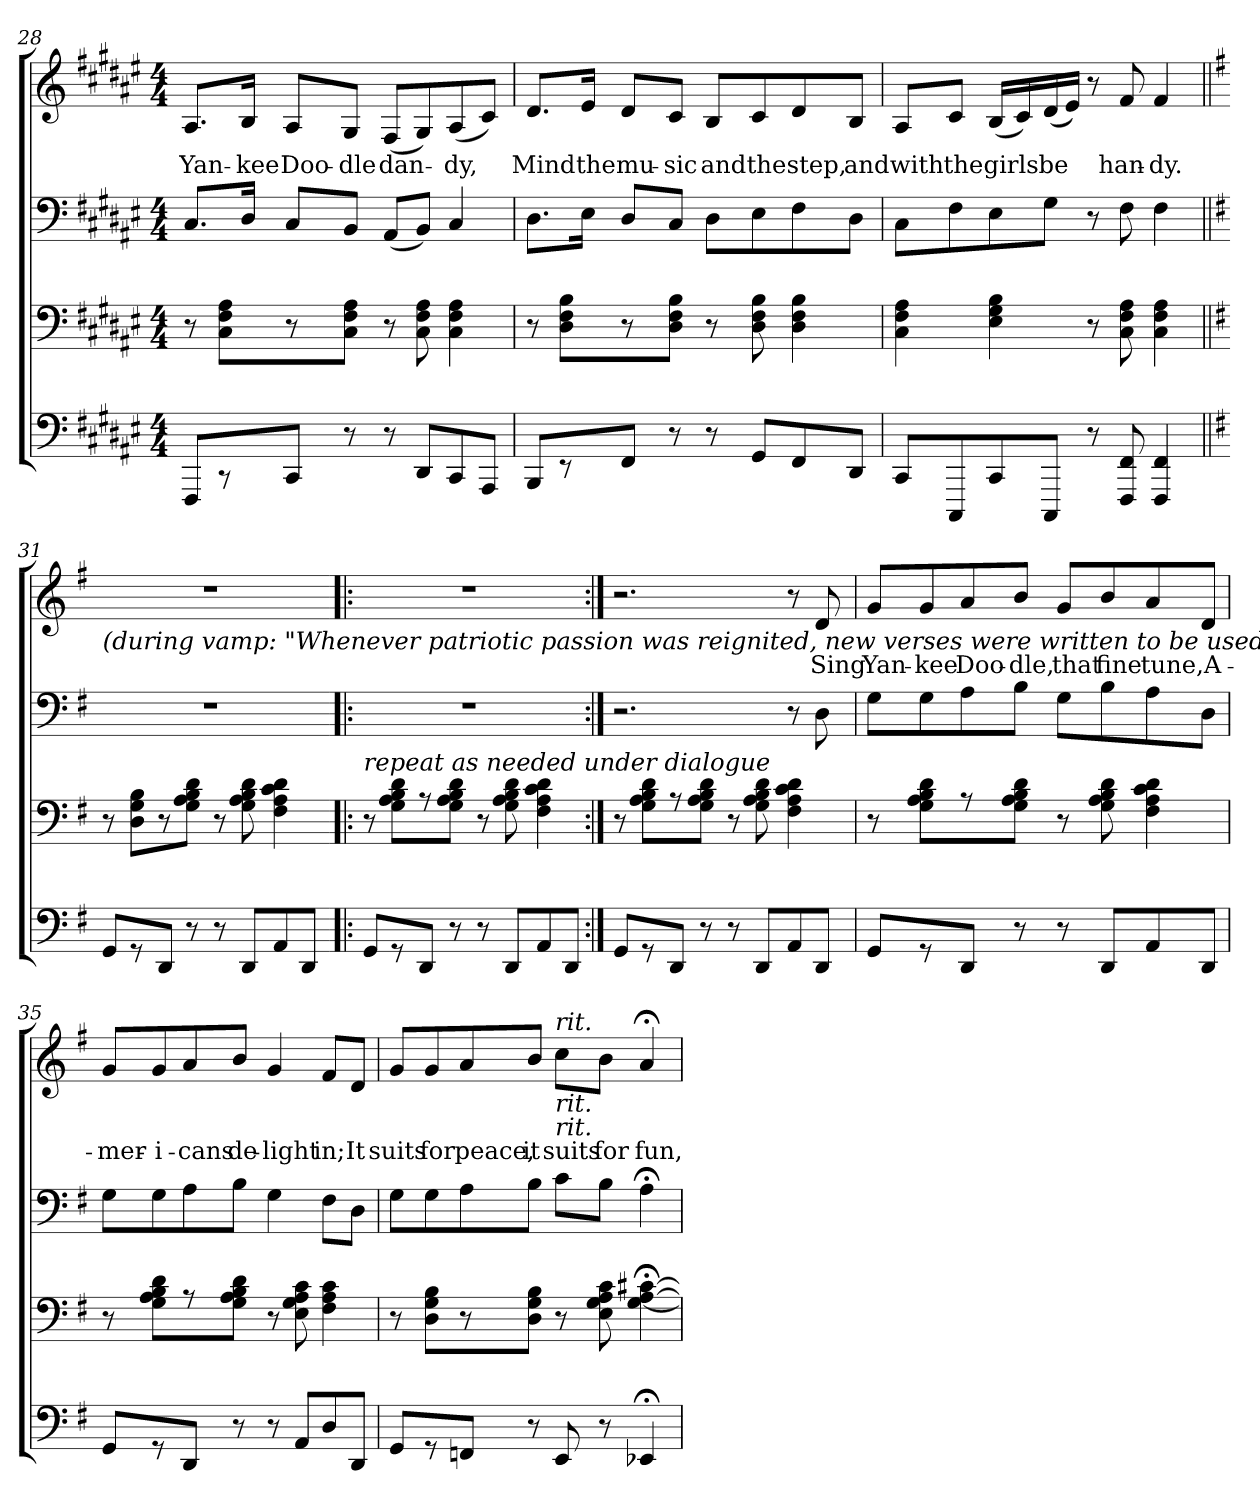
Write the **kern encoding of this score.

**kern	**kern	**kern	**kern	**text
*part3	*part3	*part2	*part1	*part1
*staff4	*staff3	*staff2	*staff1	*staff1
!!LO:LB:g=z
*clefF4	*clefF4	*clefF4	*clefG2	*
*k[f#c#g#d#a#e#]	*k[f#c#g#d#a#e#]	*k[f#c#g#d#a#e#]	*k[f#c#g#d#a#e#]	*
*F#:	*F#:	*F#:	*F#:	*
*M4/4	*M4/4	*M4/4	*M4/4	*
=28	=28	=28	=28	=28
!	!	!	!	!LO:LY:b
8FFF#/L	8r	8.C#/L	8.A#/L	Yan-
8r	8C#\ 8F#\ 8A#\L	.	.	.
!	!	!	!	!LO:LY:b
.	.	16D#/Jk	16B/Jk	-kee
!	!	!	!	!LO:LY:b
8CC#/J	8r	8C#/L	8A#/L	Doo-
!	!	!	!	!LO:LY:b
8r	8C#\ 8F#\ 8A#\J	8BB/J	8G#/J	-dle
!	!	!	!	!LO:LY:b
8r	8r	(<8AA#/L	(<8F#/L	dan-
8DD#/L	8C#\ 8F#\ 8A#\	8BB/J)	8G#/)	.
!	!	!	!	!LO:LY:b
8CC#/	4C#\ 4F#\ 4A#\	4C#/	(<8A#/	-dy,
8AAA#/J	.	.	8c#/J)	.
=29	=29	=29	=29	=29
!	!	!	!	!LO:LY:b
8BBB/L	8r	8.D#\L	8.d#/L	Mind
8r	8D#\ 8F#\ 8B\L	.	.	.
!	!	!	!	!LO:LY:b
.	.	16E#\Jk	16e#/Jk	the
!	!	!	!	!LO:LY:b
8FF#/J	8r	8D#/L	8d#/L	mu-
!	!	!	!	!LO:LY:b
8r	8D#\ 8F#\ 8B\J	8C#/J	8c#/J	-sic
!	!	!	!	!LO:LY:b
8r	8r	8D#\L	8B/L	and
!	!	!	!	!LO:LY:b
8GG#/L	8D#\ 8F#\ 8B\	8E#\	8c#/	the
!	!	!	!	!LO:LY:b
8FF#/	4D#\ 4F#\ 4B\	8F#\	8d#/	step,
!	!	!	!	!LO:LY:b
8DD#/J	.	8D#\J	8B/J	and
=30	=30	=30	=30	=30
!	!	!	!	!LO:LY:b
8CC#/L	4C#\ 4F#\ 4A#\	8C#\L	8A#/L	with
!	!	!	!	!LO:LY:b
8CCC#/	.	8F#\	8c#/J	the
!	!	!	!	!LO:LY:b
8CC#/	4E#\ 4G#\ 4B\	8E#\	(<16B/LL	girls
.	.	.	16c#/)	.
!	!	!	!	!LO:LY:b
8CCC#/J	.	8G#\J	(<16d#/	be
.	.	.	16e#/JJ)	.
!	!	!	!	!LO:LY:b
8r	8r	8r	8r	\*
!	!	!	!	!LO:LY:b
8FFF#/ 8FF#/	8C#\ 8F#\ 8A#\	8F#\	8f#/	han-
!	!	!	!	!LO:LY:b
4FFF#/ 4FF#/	4C#\ 4F#\ 4A#\	4F#\	4f#/	-dy.
!!LO:LB:g=z
=31||	=31||	=31||	=31||	=31||
*k[f#]	*k[f#]	*k[f#]	*k[f#]	*
*G:	*G:	*G:	*G:	*
!	!	!	!LO:TX:b:i:t=(during vamp&colon; "Whenever patriotic passion was reignited, new verses were written to be used for many different purposes.")	!
8GG/L	8r	1r	1r	.
8r	8D\ 8G\ 8B\L	.	.	.
8DD/J	8r	.	.	.
8r	8G\ 8A\ 8B\ 8d\J	.	.	.
8r	8r	.	.	.
8DD/L	8G\ 8A\ 8B\ 8d\	.	.	.
8AA/	4F#\ 4A\ 4c\ 4d\	.	.	.
8DD/J	.	.	.	.
=32!|:	=32!|:	=32!|:	=32!|:	=32!|:
!	!LO:TX:a:i:t=repeat as needed under dialogue	!	!	!
8GG/L	8r	1r	1r	.
8r	8G\ 8A\ 8B\ 8d\L	.	.	.
8DD/J	8r	.	.	.
8r	8G\ 8A\ 8B\ 8d\J	.	.	.
8r	8r	.	.	.
8DD/L	8G\ 8A\ 8B\ 8d\	.	.	.
8AA/	4F#\ 4A\ 4c\ 4d\	.	.	.
8DD/J	.	.	.	.
=33:|!	=33:|!	=33:|!	=33:|!	=33:|!
8GG/L	8r	2.r	2.r	.
8r	8G\ 8A\ 8B\ 8d\L	.	.	.
8DD/J	8r	.	.	.
8r	8G\ 8A\ 8B\ 8d\J	.	.	.
8r	8r	.	.	.
8DD/L	8G\ 8A\ 8B\ 8d\	.	.	.
8AA/	4F#\ 4A\ 4c\ 4d\	8r	8r	.
!	!	!	!	!LO:LY:b
8DD/J	.	8D\	8d/	Sing
=34	=34	=34	=34	=34
!	!	!	!	!LO:LY:b
8GG/L	8r	8G\L	8g/L	Yan-
!	!	!	!	!LO:LY:b
8r	8G\ 8A\ 8B\ 8d\L	8G\	8g/	-kee
!	!	!	!	!LO:LY:b
8DD/J	8r	8A\	8a/	Doo-
!	!	!	!	!LO:LY:b
8r	8G\ 8A\ 8B\ 8d\J	8B\J	8b/J	-dle,
!	!	!	!	!LO:LY:b
8r	8r	8G\L	8g/L	that
!	!	!	!	!LO:LY:b
8DD/L	8G\ 8A\ 8B\ 8d\	8B\	8b/	fine
!	!	!	!	!LO:LY:b
8AA/	4F#\ 4A\ 4c\ 4d\	8A\	8a/	tune,
!	!	!	!	!LO:LY:b
8DD/J	.	8D\J	8d/J	A-
!!LO:PB:g=z
=35	=35	=35	=35	=35
!	!	!	!	!LO:LY:b
8GG/L	8r	8G\L	8g/L	-mer-
!	!	!	!	!LO:LY:b
8r	8G\ 8A\ 8B\ 8d\L	8G\	8g/	-i-
!	!	!	!	!LO:LY:b
8DD/J	8r	8A\	8a/	-cans
!	!	!	!	!LO:LY:b
8r	8G\ 8A\ 8B\ 8d\J	8B\J	8b/J	de-
!	!	!	!	!LO:LY:b
8r	8r	4G\	4g/	-light
8AA/L	8E\ 8G\ 8A\ 8c\	.	.	.
!	!	!	!	!LO:LY:b
8D/	4F#\ 4A\ 4c\	8F#\L	8f#/L	in;
!	!	!	!	!LO:LY:b
8DD/J	.	8D\J	8d/J	It
=36	=36	=36	=36	=36
!	!	!	!	!LO:LY:b
8GG/L	8r	8G\L	8g/L	suits
!	!	!	!	!LO:LY:b
8r	8D\ 8G\ 8B\L	8G\	8g/	for
!	!	!	!	!LO:LY:b
8FFn/J	8r	8A\	8a/	peace,
!	!	!	!	!LO:LY:b
8r	8D\ 8G\ 8B\J	8B\J	8b/J	it
!	!	!	!LO:TX:a:i:t=rit.	!
!	!	!	!LO:TX:b:i:t=rit.	!
!	!	!	!LO:TX:b:i:t=rit.	!
!	!	!	!	!LO:LY:b
8EE/	8r	8c\L	8cc\L	suits
!	!	!	!	!LO:LY:b
8r	8E\ 8G\ 8A\ 8c\	8B\J	8b\J	for
!	!	!	!	!LO:LY:b
4EE-X;</	[4G\;< [4A\;< [4c#X\;<	4A;<\	4a;</	fun,
=	=	=	=	=
*-	*-	*-	*-	*-
